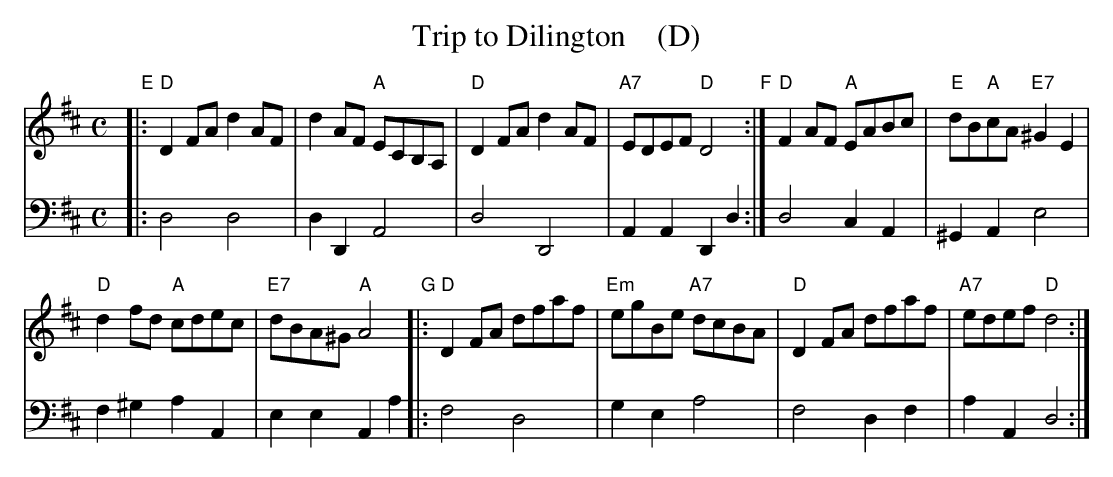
X:1
T: Trip to Dilington    (D)
L: 1/8
M: C
K: D
V: 1 brace=2 staves=2
"E"|:\
"D"D2FA d2AF | d2AF "A"ECB,A, |\
"D"D2FA d2AF | "A7"EDEF "D"D4 \
"F":|\
"D"F2AF "A"EABc | "E"dB"A"cA "E7"^G2E2 |
"D"d2fd "A"cdec | "E7"dBA^G "A"A4 \
"G"|:\
"D"D2FA dfaf | "Em"egBe "A7"dcBA |\
"D"D2FA dfaf |"A7"edef "D"d4 :|
V: 2 clef=bass middle=d
|:\
d4 d4 | d2D2 A4 |\
d4 D4 | A2A2 D2d2 \
:|\
d4 c2A2 | ^G2A2 e4 |
f2^g2 a2A2 | e2e2 A2a2 \
|:\
f4 d4 | g2e2 a4 |\
f4 d2f2 | a2A2 d4 :|
